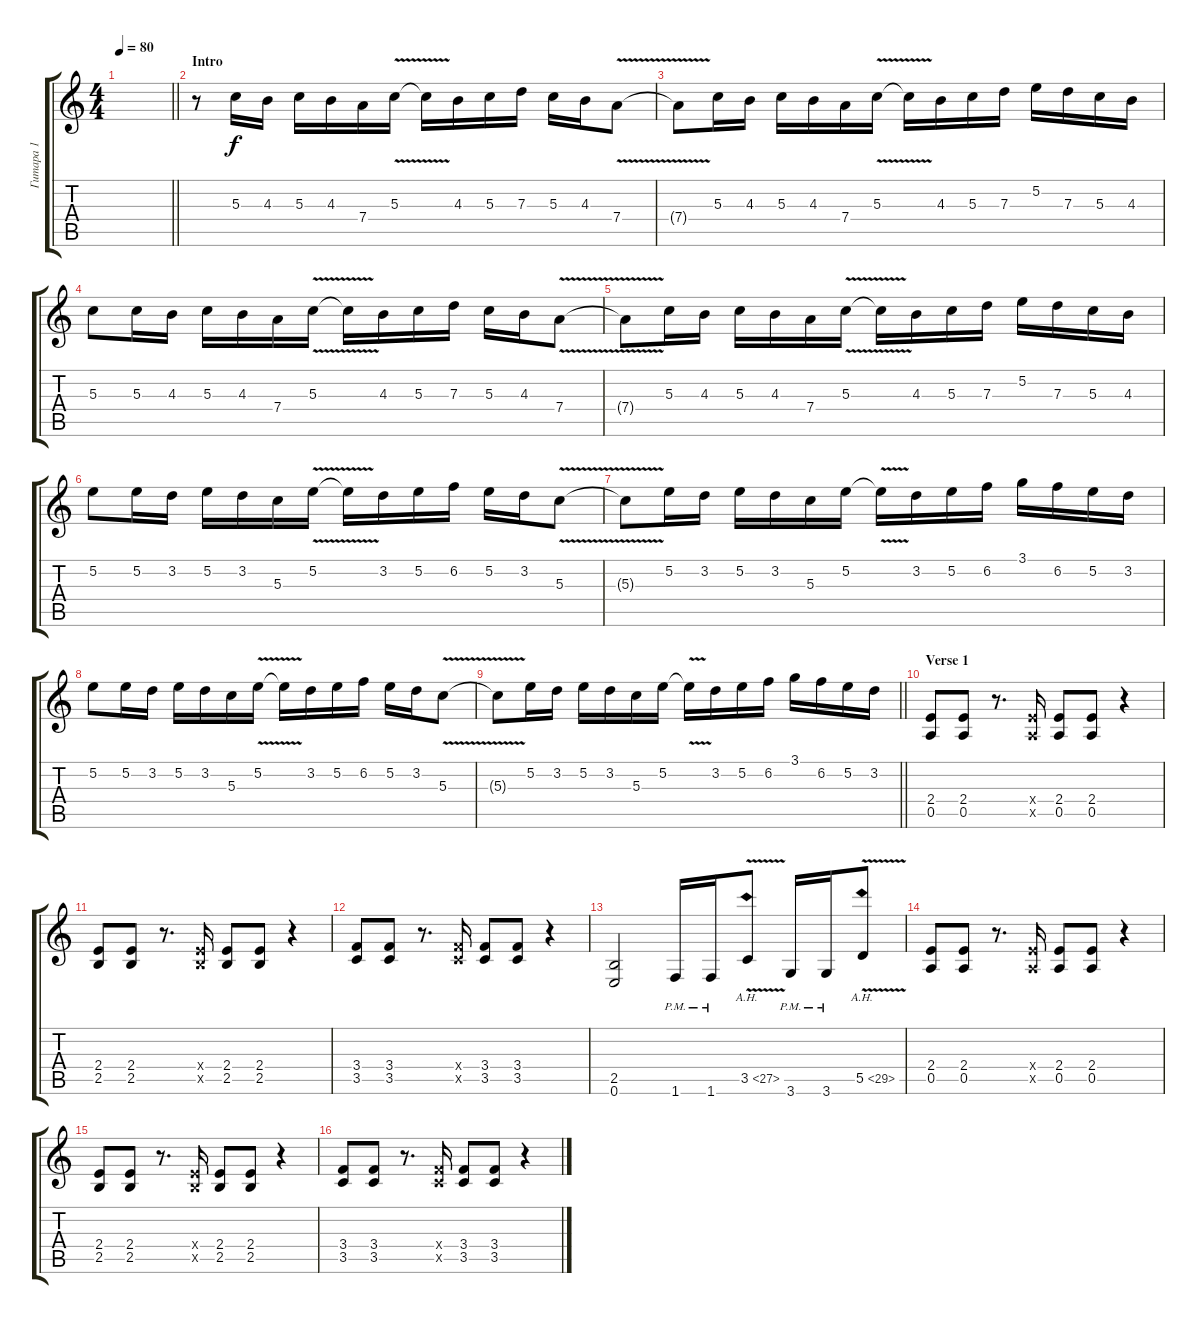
\track ("Гитара 1" "Гитара 1") {instrument distortionguitar}
\staff {score tabs}
\tuning (E4 B3 G3 D3 A2 E2) {hide}
\ts (4 4)
\tempo 80
\clef g2
\barLineRight lightlight
\ks aminor
|
\section ("" "Intro")
r.8 5.3.16 4.3.16 5.3.16 4.3.16 7.4.16 5.3{v}.16 5.3{t}.16 4.3.16 5.3.16 7.3.16 5.3.16 4.3.16 7.4{v}.8 |
7.4{t}.8 5.3.16 4.3.16 5.3.16 4.3.16 7.4.16 5.3{v}.16 5.3{t}.16 4.3.16 5.3.16 7.3.16 5.2.16 7.3.16 5.3.16 4.3.16 |
5.3.8 5.3.16 4.3.16 5.3.16 4.3.16 7.4.16 5.3{v}.16 5.3{t}.16 4.3.16 5.3.16 7.3.16 5.3.16 4.3.16 7.4{v}.8 |
7.4{t}.8 5.3.16 4.3.16 5.3.16 4.3.16 7.4.16 5.3{v}.16 5.3{t}.16 4.3.16 5.3.16 7.3.16 5.2.16 7.3.16 5.3.16 4.3.16 |
5.2.8 5.2.16 3.2.16 5.2.16 3.2.16 5.3.16 5.2{v}.16 5.2{t}.16 3.2.16 5.2.16 6.2.16 5.2.16 3.2.16 5.3{v}.8 |
5.3{t}.8 5.2.16 3.2.16 5.2.16 3.2.16 5.3.16 5.2.16 5.2{v t}.16 3.2.16 5.2.16 6.2.16 3.1.16 6.2.16 5.2.16 3.2.16 |
5.2.8 5.2.16 3.2.16 5.2.16 3.2.16 5.3.16 5.2{v}.16 5.2{t}.16 3.2.16 5.2.16 6.2.16 5.2.16 3.2.16 5.3{v}.8 |
\barLineRight lightlight
5.3{t}.8 5.2.16 3.2.16 5.2.16 3.2.16 5.3.16 5.2.16 5.2{v t}.16 3.2.16 5.2.16 6.2.16 3.1.16 6.2.16 5.2.16 3.2.16 |
\section ("" "Verse 1")
(2.4 0.5).8 (2.4 0.5).8 r.8{d} (2.4{x} 0.5{x}).16 (2.4 0.5).8 (2.4 0.5).8 r.4 |
(2.4 2.5).8 (2.4 2.5).8 r.8{d} (2.4{x} 2.5{x}).16 (2.4 2.5).8 (2.4 2.5).8 r.4 |
(3.4 3.5).8 (3.4 3.5).8 r.8{d} (3.4{x} 3.5{x}).16 (3.4 3.5).8 (3.4 3.5).8 r.4 |
(2.5 0.6).2 1.6{pm}.16 1.6{pm}.16 3.5{ah 24 v}.8 3.6{pm}.16 3.6{pm}.16 5.5{ah 24 v}.8 |
(2.4 0.5).8 (2.4 0.5).8 r.8{d} (2.4{x} 0.5{x}).16 (2.4 0.5).8 (2.4 0.5).8 r.4 |
(2.4 2.5).8 (2.4 2.5).8 r.8{d} (2.4{x} 2.5{x}).16 (2.4 2.5).8 (2.4 2.5).8 r.4 |
(3.4 3.5).8 (3.4 3.5).8 r.8{d} (3.4{x} 3.5{x}).16 (3.4 3.5).8 (3.4 3.5).8 r.4
